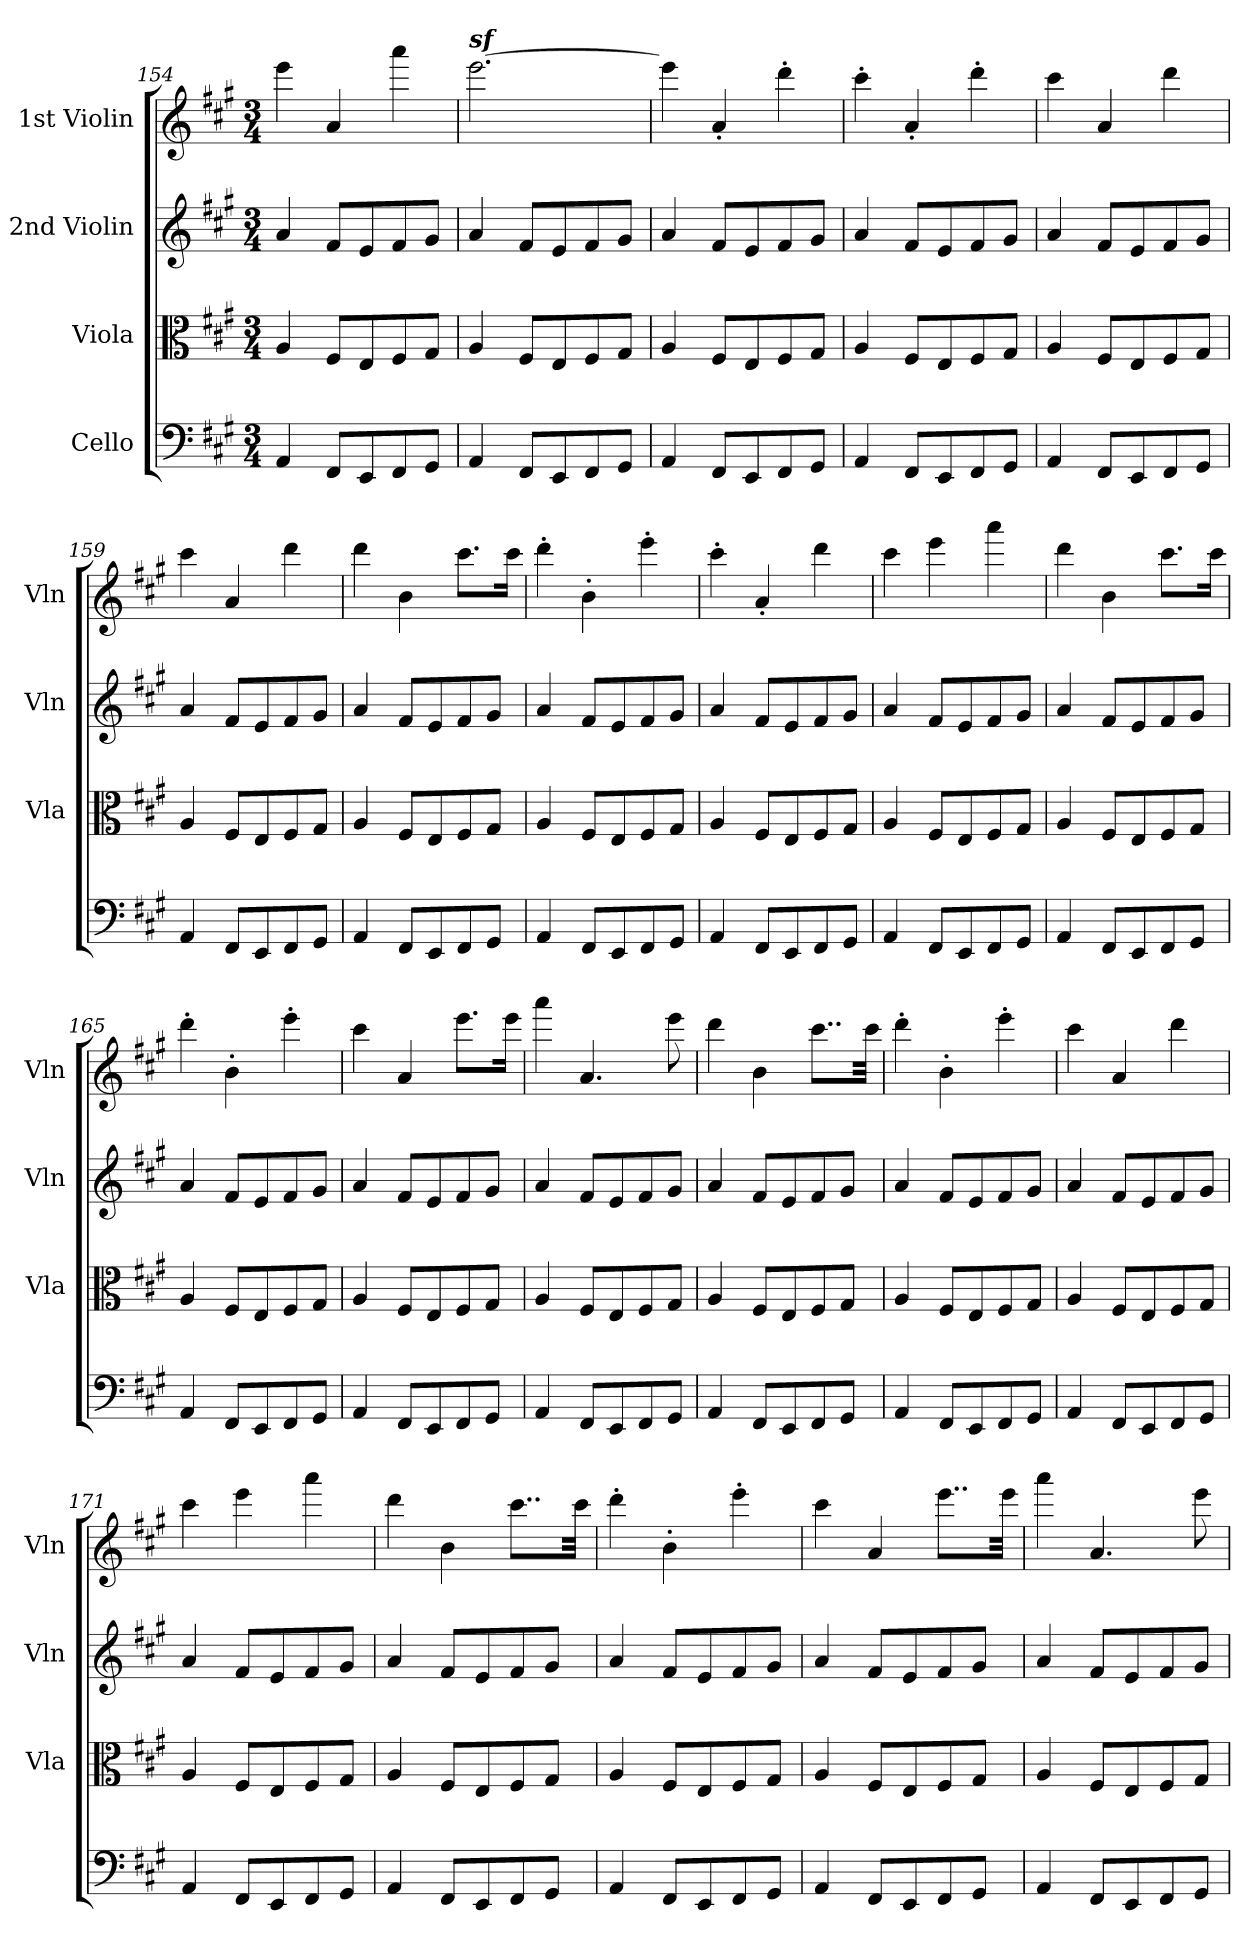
**kern	**kern	**kern	**kern
*part4	*part3	*part2	*part1
*staff4	*staff3	*staff2	*staff1
*I"Cello	*I"Viola	*I"2nd Violin	*I"1st Violin
*	*I'Vla	*I'Vln	*I'Vln
*clefF4	*clefC3	*clefG2	*clefG2
*k[f#c#g#]	*k[f#c#g#]	*k[f#c#g#]	*k[f#c#g#]
*A:	*A:	*A:	*A:
*M3/4	*M3/4	*M3/4	*M3/4
=154	=154	=154	=154
4AA/	4A/	4a/	4eee\
8FF#/L	8F#/L	8f#/L	4a/
8EE/	8E/	8e/	.
8FF#/	8F#/	8f#/	4aaa\
8GG#/J	8G#/J	8g#/J	.
=155	=155	=155	=155
!	!	!	!LO:TX:a:Bi:t=sf
4AA/	4A/	4a/	[2.eee\
8FF#/L	8F#/L	8f#/L	.
8EE/	8E/	8e/	.
8FF#/	8F#/	8f#/	.
8GG#/J	8G#/J	8g#/J	.
=156	=156	=156	=156
4AA/	4A/	4a/	4eee\]
8FF#/L	8F#/L	8f#/L	4a'/
8EE/	8E/	8e/	.
8FF#/	8F#/	8f#/	4ddd'\
8GG#/J	8G#/J	8g#/J	.
=157	=157	=157	=157
4AA/	4A/	4a/	4ccc#'\
8FF#/L	8F#/L	8f#/L	4a'/
8EE/	8E/	8e/	.
8FF#/	8F#/	8f#/	4ddd'\
8GG#/J	8G#/J	8g#/J	.
=158	=158	=158	=158
4AA/	4A/	4a/	4ccc#\
8FF#/L	8F#/L	8f#/L	4a/
8EE/	8E/	8e/	.
8FF#/	8F#/	8f#/	4ddd\
8GG#/J	8G#/J	8g#/J	.
=159	=159	=159	=159
4AA/	4A/	4a/	4ccc#\
8FF#/L	8F#/L	8f#/L	4a/
8EE/	8E/	8e/	.
8FF#/	8F#/	8f#/	4ddd\
8GG#/J	8G#/J	8g#/J	.
=160	=160	=160	=160
4AA/	4A/	4a/	4ddd\
8FF#/L	8F#/L	8f#/L	4b\
8EE/	8E/	8e/	.
8FF#/	8F#/	8f#/	8.ccc#\L
8GG#/J	8G#/J	8g#/J	.
.	.	.	16ccc#\Jk
=161	=161	=161	=161
4AA/	4A/	4a/	4ddd'\
8FF#/L	8F#/L	8f#/L	4b'\
8EE/	8E/	8e/	.
8FF#/	8F#/	8f#/	4eee'\
8GG#/J	8G#/J	8g#/J	.
=162	=162	=162	=162
4AA/	4A/	4a/	4ccc#'\
8FF#/L	8F#/L	8f#/L	4a'/
8EE/	8E/	8e/	.
8FF#/	8F#/	8f#/	4ddd\
8GG#/J	8G#/J	8g#/J	.
=163	=163	=163	=163
4AA/	4A/	4a/	4ccc#\
8FF#/L	8F#/L	8f#/L	4eee\
8EE/	8E/	8e/	.
8FF#/	8F#/	8f#/	4aaa\
8GG#/J	8G#/J	8g#/J	.
=164	=164	=164	=164
4AA/	4A/	4a/	4ddd\
8FF#/L	8F#/L	8f#/L	4b\
8EE/	8E/	8e/	.
8FF#/	8F#/	8f#/	8.ccc#\L
8GG#/J	8G#/J	8g#/J	.
.	.	.	16ccc#\Jk
=165	=165	=165	=165
4AA/	4A/	4a/	4ddd'\
8FF#/L	8F#/L	8f#/L	4b'\
8EE/	8E/	8e/	.
8FF#/	8F#/	8f#/	4eee'\
8GG#/J	8G#/J	8g#/J	.
=166	=166	=166	=166
4AA/	4A/	4a/	4ccc#\
8FF#/L	8F#/L	8f#/L	4a/
8EE/	8E/	8e/	.
8FF#/	8F#/	8f#/	8.eee\L
8GG#/J	8G#/J	8g#/J	.
.	.	.	16eee\Jk
=167	=167	=167	=167
4AA/	4A/	4a/	4aaa\
8FF#/L	8F#/L	8f#/L	4.a/
8EE/	8E/	8e/	.
8FF#/	8F#/	8f#/	.
8GG#/J	8G#/J	8g#/J	8eee\
=168	=168	=168	=168
4AA/	4A/	4a/	4ddd\
8FF#/L	8F#/L	8f#/L	4b\
8EE/	8E/	8e/	.
8FF#/	8F#/	8f#/	8..ccc#\L
8GG#/J	8G#/J	8g#/J	.
.	.	.	32ccc#\Jkk
=169	=169	=169	=169
4AA/	4A/	4a/	4ddd'\
8FF#/L	8F#/L	8f#/L	4b'\
8EE/	8E/	8e/	.
8FF#/	8F#/	8f#/	4eee'\
8GG#/J	8G#/J	8g#/J	.
=170	=170	=170	=170
4AA/	4A/	4a/	4ccc#\
8FF#/L	8F#/L	8f#/L	4a/
8EE/	8E/	8e/	.
8FF#/	8F#/	8f#/	4ddd\
8GG#/J	8G#/J	8g#/J	.
=171	=171	=171	=171
4AA/	4A/	4a/	4ccc#\
8FF#/L	8F#/L	8f#/L	4eee\
8EE/	8E/	8e/	.
8FF#/	8F#/	8f#/	4aaa\
8GG#/J	8G#/J	8g#/J	.
=172	=172	=172	=172
4AA/	4A/	4a/	4ddd\
8FF#/L	8F#/L	8f#/L	4b\
8EE/	8E/	8e/	.
8FF#/	8F#/	8f#/	8..ccc#\L
8GG#/J	8G#/J	8g#/J	.
.	.	.	32ccc#\Jkk
=173	=173	=173	=173
4AA/	4A/	4a/	4ddd'\
8FF#/L	8F#/L	8f#/L	4b'\
8EE/	8E/	8e/	.
8FF#/	8F#/	8f#/	4eee'\
8GG#/J	8G#/J	8g#/J	.
=174	=174	=174	=174
4AA/	4A/	4a/	4ccc#\
8FF#/L	8F#/L	8f#/L	4a/
8EE/	8E/	8e/	.
8FF#/	8F#/	8f#/	8..eee\L
8GG#/J	8G#/J	8g#/J	.
.	.	.	32eee\Jkk
=175	=175	=175	=175
4AA/	4A/	4a/	4aaa\
8FF#/L	8F#/L	8f#/L	4.a/
8EE/	8E/	8e/	.
8FF#/	8F#/	8f#/	.
8GG#/J	8G#/J	8g#/J	8eee\
=	=	=	=
*-	*-	*-	*-
